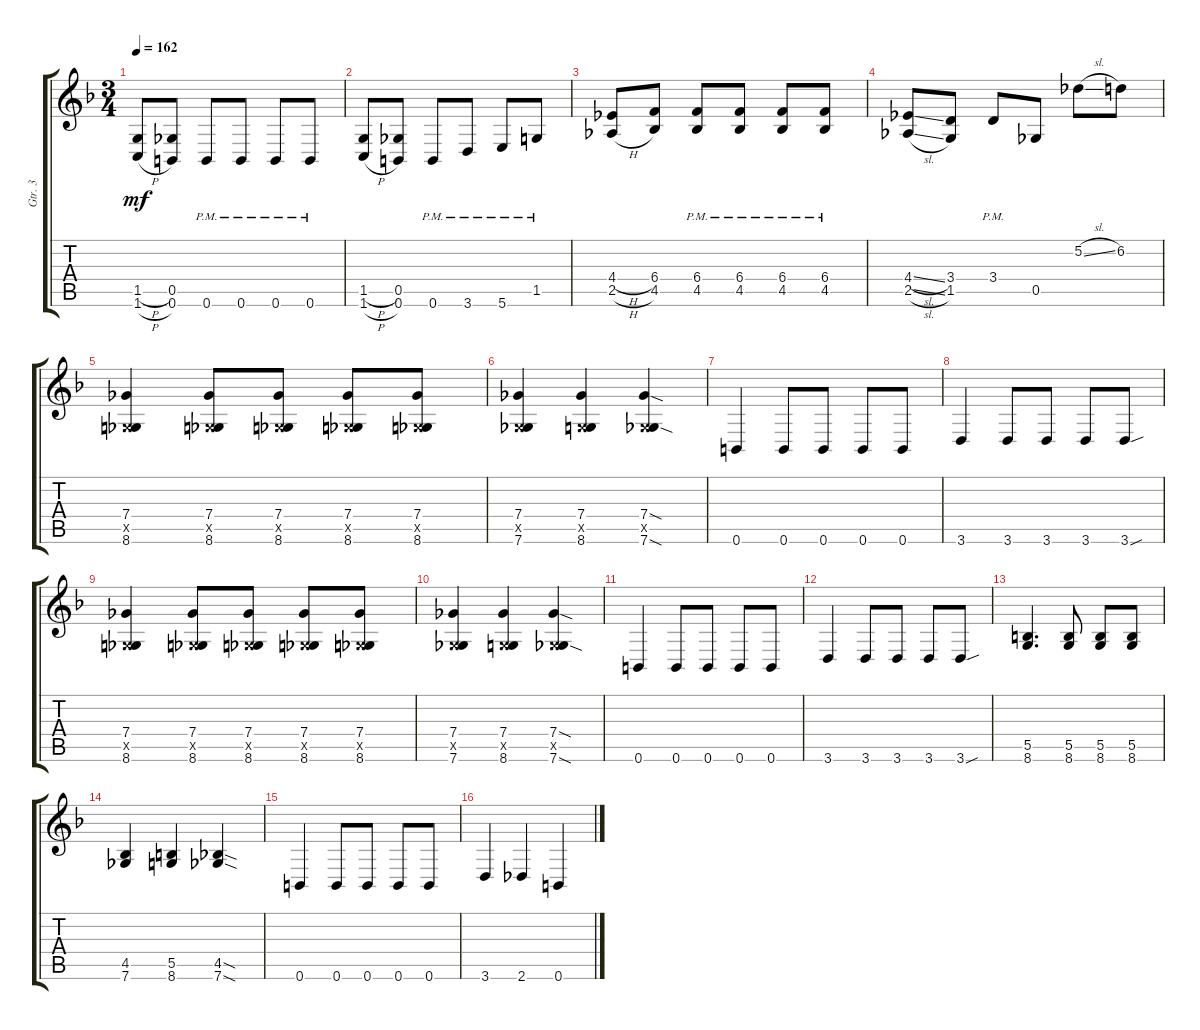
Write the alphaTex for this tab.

\track ("Gtr. 3" "Gtr. 3") {instrument distortionguitar}
\staff {score tabs}
\tuning (Db4 Ab3 E3 B2 Gb2 B1) {hide}
\ts (3 4)
\tempo 162
\clef g2
\ks dminor
(1.5{h} 1.6{h}).8{dy mf} (0.5 0.6).8 0.6{pm}.8 0.6{pm}.8 0.6{pm}.8 0.6{pm}.8 |
(1.5{h} 1.6{h}).8 (0.5 0.6).8 0.6{pm}.8 3.6{pm}.8 5.6{pm}.8 1.5{pm}.8 |
(4.4{h} 2.5{h}).8 (6.4 4.5).8 (6.4{pm} 4.5{pm}).8 (6.4{pm} 4.5{pm}).8 (6.4{pm} 4.5{pm}).8 (6.4{pm} 4.5{pm}).8 |
(4.4{sl} 2.5{sl}).8 (3.4 1.5).8 3.4{pm}.8 0.5.8 5.2{sl}.8 6.2.8 |
(7.4 0.5{x} 8.6).4 (7.4 0.5{x} 8.6).8 (7.4 0.5{x} 8.6).8 (7.4 0.5{x} 8.6).8 (7.4 0.5{x} 8.6).8 |
(7.4 0.5{x} 7.6).4 (7.4 0.5{x} 8.6).4 (7.4{sod} 0.5{x} 7.6{sod}).4 |
0.6.4 0.6.8 0.6.8 0.6.8 0.6.8 |
3.6.4 3.6.8 3.6.8 3.6.8 3.6{sou}.8 |
(7.4 0.5{x} 8.6).4 (7.4 0.5{x} 8.6).8 (7.4 0.5{x} 8.6).8 (7.4 0.5{x} 8.6).8 (7.4 0.5{x} 8.6).8 |
(7.4 0.5{x} 7.6).4 (7.4 0.5{x} 8.6).4 (7.4{sod} 0.5{x} 7.6{sod}).4 |
0.6.4 0.6.8 0.6.8 0.6.8 0.6.8 |
3.6.4 3.6.8 3.6.8 3.6.8 3.6{sou}.8 |
(5.5 8.6).4{d} (5.5 8.6).8 (5.5 8.6).8 (5.5 8.6).8 |
(4.5 7.6).4 (5.5 8.6).4 (4.5{sod} 7.6{sod}).4 |
0.6.4 0.6.8 0.6.8 0.6.8 0.6.8 |
3.6.4 2.6.4 0.6.4
